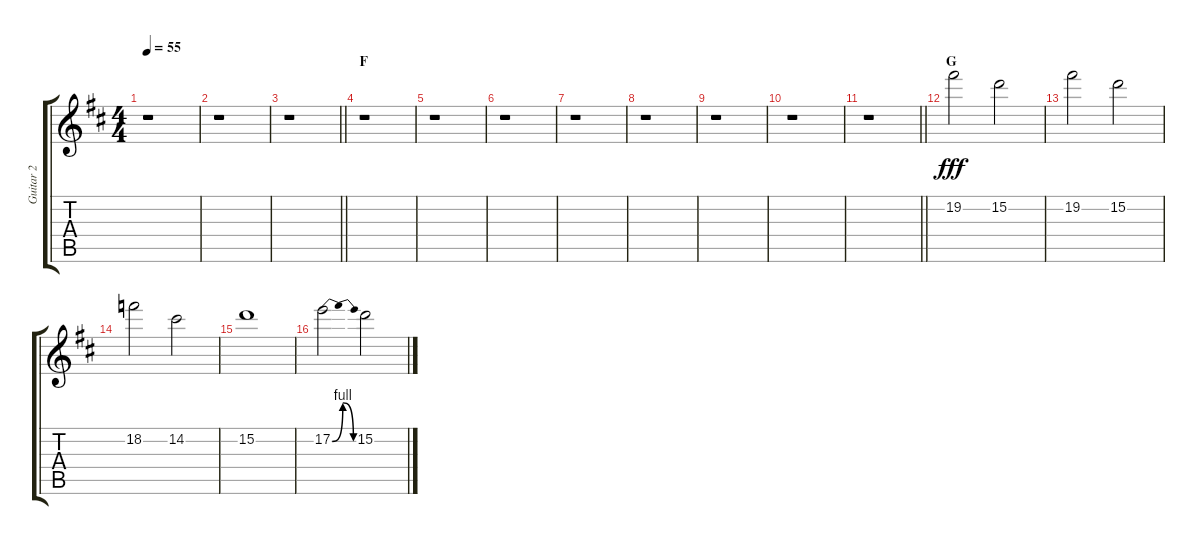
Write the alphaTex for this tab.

\track ("Guitar 2" "Guitar 2") {instrument overdrivenguitar}
\staff {score tabs}
\tuning (E4 B3 G3 D3 A2 E2) {hide}
\ts (4 4)
\tempo 55
\clef g2
\ks d
r.1{dy fff} |
r.1 |
\barLineRight lightlight
r.1 |
\section ("" "F")
r.1 |
r.1 |
r.1 |
r.1 |
r.1 |
r.1 |
r.1 |
\barLineRight lightlight
r.1 |
\section ("" "G")
19.2.2 15.2.2 |
19.2.2 15.2.2 |
18.2.2 14.2.2 |
15.2.1 |
17.2{be (bendrelease 0 0 15 4 45 4 60 0)}.2 15.2.2
